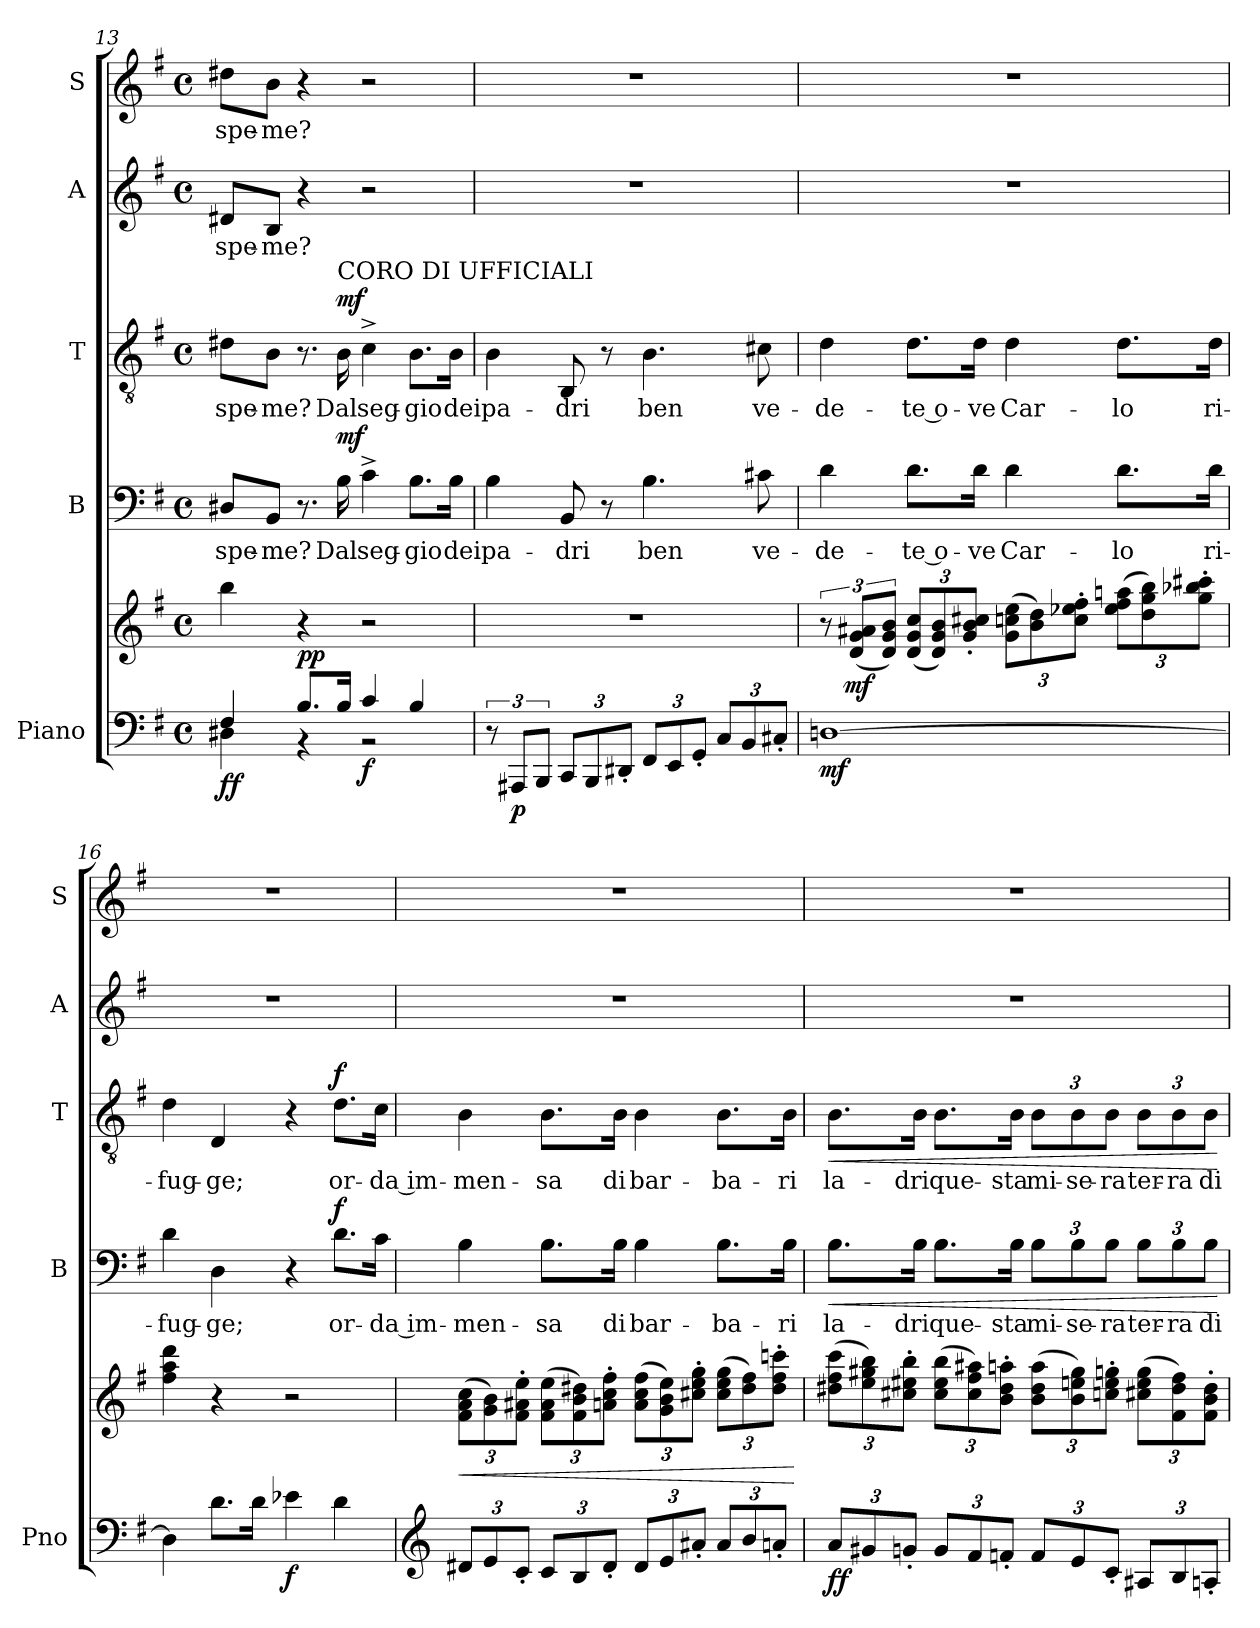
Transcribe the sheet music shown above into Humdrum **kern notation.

**kern	**kern	**dynam	**kern	**text	**dynam	**kern	**text	**dynam	**kern	**text	**kern	**text
*part5	*part5	*part5	*part4	*part4	*part4	*part3	*part3	*part3	*part2	*part2	*part1	*part1
*staff6	*staff5	*staff5/6	*staff4	*staff4	*staff4	*staff3	*staff3	*staff3	*staff2	*staff2	*staff1	*staff1
*I"Piano	*	*	*I"B	*	*	*I"T	*	*	*I"A	*	*I"S	*
*I'Pno	*	*	*I'B	*	*	*I'T	*	*	*I'A	*	*I'S	*
*clefF4	*clefG2	*	*clefF4	*	*	*clefGv2	*	*	*clefG2	*	*clefG2	*
*k[f#]	*k[f#]	*	*k[f#]	*	*	*k[f#]	*	*	*k[f#]	*	*k[f#]	*
*M4/4	*M4/4	*	*M4/4	*	*	*M4/4	*	*	*M4/4	*	*M4/4	*
*met(c)	*met(c)	*	*met(c)	*	*	*met(c)	*	*	*met(c)	*	*met(c)	*
=13	=13	=13	=13	=13	=13	=13	=13	=13	=13	=13	=13	=13
*^	*	*	*	*	*	*	*	*	*	*	*	*
!	!	!	!LO:DY:b=2	!	!	!	!	!	!	!	!	!	!
!	!	!	!LO:DY:n=1:b	!	!	!	!	!	!	!	!	!	!
4F#/	4D#X\	4bb\	f f	8D#X/L	spe-	.	8d#X\L	spe-	.	8d#X/L	spe-	8dd#X\L	spe-
.	.	.	.	8BB/J	-me?	.	8B\J	-me?	.	8B/J	-me?	8b\J	-me?
!	!	!	!LO:DY:n=2:a=2	!	!	!	!	!	!	!	!	!	!
8.B/L	4r	4r	pp	8.r	.	.	8.r	.	.	4r	.	4r	.
!	!	!	!	!	!	!	!LO:TX:a:t=CORO DI UFFICIALI	!	!	!	!	!	!
!	!	!	!	!	!	!LO:DY:a	!	!	!LO:DY:a	!	!	!	!
16B/Jk	.	.	.	16B\	Dal	mf	16B\	Dal	mf	.	.	.	.
!	!	!	!LO:DY:n=3:b=2	!	!	!	!	!	!	!	!	!	!
4c/	2r	2r	f	4c^\	seg-	.	4c^\	seg-	.	2r	.	2r	.
4B/	.	.	.	8.B\L	-gio	.	8.B\L	-gio	.	.	.	.	.
.	.	.	.	16B\Jk	dei	.	16B\Jk	dei	.	.	.	.	.
*v	*v	*	*	*	*	*	*	*	*	*	*	*	*
!!LO:LB:g=z
=14	=14	=14	=14	=14	=14	=14	=14	=14	=14	=14	=14	=14
12r	1r	.	4B\	pa-	.	4B\	pa-	.	1r	.	1r	.
!	!	!LO:DY:b=2	!	!	!	!	!	!	!	!	!	!
12AAA#X/L	.	p	.	.	.	.	.	.	.	.	.	.
12BBB/J	.	.	.	.	.	.	.	.	.	.	.	.
*Xbrackettup	*	*	*	*	*	*	*	*	*	*	*	*
12CC/L	.	.	8BB/	-dri	.	8BB/	-dri	.	.	.	.	.
12BBB/	.	.	.	.	.	.	.	.	.	.	.	.
.	.	.	8r	.	.	8r	.	.	.	.	.	.
12DD#X'/J	.	.	.	.	.	.	.	.	.	.	.	.
12FF#/L	.	.	4.B\	ben	.	4.B\	ben	.	.	.	.	.
12EE/	.	.	.	.	.	.	.	.	.	.	.	.
12GG'/J	.	.	.	.	.	.	.	.	.	.	.	.
12C/L	.	.	.	.	.	.	.	.	.	.	.	.
12BB/	.	.	.	.	.	.	.	.	.	.	.	.
.	.	.	8c#X\	ve-	.	8c#X\	ve-	.	.	.	.	.
12C#X'/J	.	.	.	.	.	.	.	.	.	.	.	.
=15	=15	=15	=15	=15	=15	=15	=15	=15	=15	=15	=15	=15
!	!	!LO:DY:b=2	!	!	!	!	!	!	!	!	!	!
[1Dn	12r	mf	4d\	-de-	.	4d\	-de-	.	1r	.	1r	.
!	!	!LO:DY:b	!	!	!	!	!	!	!	!	!	!
.	(12d/ 12g/ 12a#X/L	mf	.	.	.	.	.	.	.	.	.	.
.	12d/ 12g/ 12b/J)	.	.	.	.	.	.	.	.	.	.	.
*	*Xbrackettup	*	*	*	*	*	*	*	*	*	*	*
.	(12d/ 12g/ 12cc/L	.	8.d\L	-te o-	.	8.d\L	-te o-	.	.	.	.	.
.	12d/ 12g/ 12b/)	.	.	.	.	.	.	.	.	.	.	.
.	12g/' 12b/' 12cc#X/'J	.	.	.	.	.	.	.	.	.	.	.
.	.	.	16d\Jk	-ve	.	16d\Jk	-ve	.	.	.	.	.
.	(12g\ 12ccn\ 12ee\L	.	4d\	Car-	.	4d\	Car-	.	.	.	.	.
.	12b\ 12dd\)	.	.	.	.	.	.	.	.	.	.	.
.	12cc\' 12ee-X\' 12ff#\'J	.	.	.	.	.	.	.	.	.	.	.
.	(12ee-\ 12ff#\ 12aan\L	.	8.d\L	-lo	.	8.d\L	-lo	.	.	.	.	.
.	12dd\ 12gg\ 12bb\)	.	.	.	.	.	.	.	.	.	.	.
.	12gg\' 12bb-X\' 12ccc#X\'J	.	.	.	.	.	.	.	.	.	.	.
.	.	.	16d\Jk	ri-	.	16d\Jk	ri-	.	.	.	.	.
=16	=16	=16	=16	=16	=16	=16	=16	=16	=16	=16	=16	=16
4D\]	4ff#\ 4aa\ 4ddd\	.	4d\	-fug-	.	4d\	-fug-	.	1r	.	1r	.
8.d\L	4r	.	4D\	-ge;	.	4D/	-ge;	.	.	.	.	.
16d\Jk	.	.	.	.	.	.	.	.	.	.	.	.
!	!	!LO:DY:b=2	!	!	!	!	!	!	!	!	!	!
4e-X\	2r	f	4r	.	.	4r	.	.	.	.	.	.
!	!	!	!	!	!LO:DY:a	!	!	!LO:DY:a	!	!	!	!
4d\	.	.	8.d\L	or-	f	8.d\L	or-	f	.	.	.	.
.	.	.	16c\Jk	-da im-	.	16c\Jk	-da im-	.	.	.	.	.
!!LO:PB:g=z
=17	=17	=17	=17	=17	=17	=17	=17	=17	=17	=17	=17	=17
*clefG2	*	*	*	*	*	*	*	*	*	*	*	*
!	!	!LO:HP:b	!	!	!	!	!	!	!	!	!	!
!	!	!LO:DY:n=1:b=2	!	!	!	!	!	!	!	!	!	!
!	!	!LO:DY:n=2:b	!	!	!	!	!	!	!	!	!	!
12d#X/L	(12f#\ 12a\ 12cc\L	< mf mf	4B\	-men-	.	4B\	-men-	.	1r	.	1r	.
12e/	12g\ 12b\)	.	.	.	.	.	.	.	.	.	.	.
12c'/J	12f#\' 12a#X\' 12ee\'J	.	.	.	.	.	.	.	.	.	.	.
12c/L	(12f#\ 12a#\ 12ee\L	.	8.B\L	-sa	.	8.B\L	-sa	.	.	.	.	.
12B/	12f#\ 12b\ 12dd#X\)	.	.	.	.	.	.	.	.	.	.	.
12d#'/J	12an\' 12cc\' 12ff#\'J	.	.	.	.	.	.	.	.	.	.	.
.	.	.	16B\Jk	di	.	16B\Jk	di	.	.	.	.	.
12d#/L	(12a\ 12cc\ 12ff#\L	.	4B\	bar-	.	4B\	bar-	.	.	.	.	.
12e/	12g\ 12b\ 12ee\)	.	.	.	.	.	.	.	.	.	.	.
12a#X'/J	12cc#X\' 12ee\' 12gg\'J	.	.	.	.	.	.	.	.	.	.	.
12a#/L	(12cc#\ 12ee\ 12gg\L	.	8.B\L	-ba-	.	8.B\L	-ba-	.	.	.	.	.
12b/	12dd#\ 12ff#\)	.	.	.	.	.	.	.	.	.	.	.
12an'/J	12dd#\' 12ff#\' 12cccn\'J	.	.	.	.	.	.	.	.	.	.	.
.	.	.	16B\Jk	-ri	.	16B\Jk	-ri	.	.	.	.	.
.	.	[	.	.	.	.	.	.	.	.	.	.
=18	=18	=18	=18	=18	=18	=18	=18	=18	=18	=18	=18	=18
!	!	!LO:DY:b=2	!	!	!LO:HP:b	!	!	!LO:HP:b	!	!	!	!
!	!	!LO:DY:n=1:b	!	!	!	!	!	!	!	!	!	!
12a/L	(12dd#X\ 12ff#\ 12ccc\L	f f	8.B\L	la-	<	8.B\L	la-	<	1r	.	1r	.
12g#X/	12ee\ 12gg#X\ 12bb\)	.	.	.	.	.	.	.	.	.	.	.
12gn'/J	12cc#X\' 12ee#X\' 12bb\'J	.	.	.	.	.	.	.	.	.	.	.
.	.	.	16B\Jk	-dri	.	16B\Jk	-dri	.	.	.	.	.
12g/L	(12cc#\ 12ee#\ 12bb\L	.	8.B\L	que-	.	8.B\L	que-	.	.	.	.	.
12f#/	12cc#\ 12ff#\ 12aa#X\)	.	.	.	.	.	.	.	.	.	.	.
12fn'/J	12b\' 12dd#\' 12aan\'J	.	.	.	.	.	.	.	.	.	.	.
.	.	.	16B\Jk	-sta	.	16B\Jk	-sta	.	.	.	.	.
12f/L	(12b\ 12dd#\ 12aa\L	.	12B\L	mi-	.	12B\L	mi-	.	.	.	.	.
12e/	12b\ 12een\ 12gg#\)	.	12B\	-se-	.	12B\	-se-	.	.	.	.	.
12c'/J	12ccn\' 12ee\' 12ggn\'J	.	12B\J	-ra	.	12B\J	-ra	.	.	.	.	.
12A#X/L	(12cc#X\ 12ee\ 12gg\L	.	12B\L	ter-	.	12B\L	ter-	.	.	.	.	.
12B/	12f#\ 12dd#\ 12ff#\)	.	12B\	-ra	.	12B\	-ra	.	.	.	.	.
12An'/J	12f#\' 12b\' 12dd#\'J	.	12B\J	di-	.	12B\J	di-	.	.	.	.	.
.	.	.	.	.	[	.	.	[	.	.	.	.
=	=	=	=	=	=	=	=	=	=	=	=	=
*-	*-	*-	*-	*-	*-	*-	*-	*-	*-	*-	*-	*-
